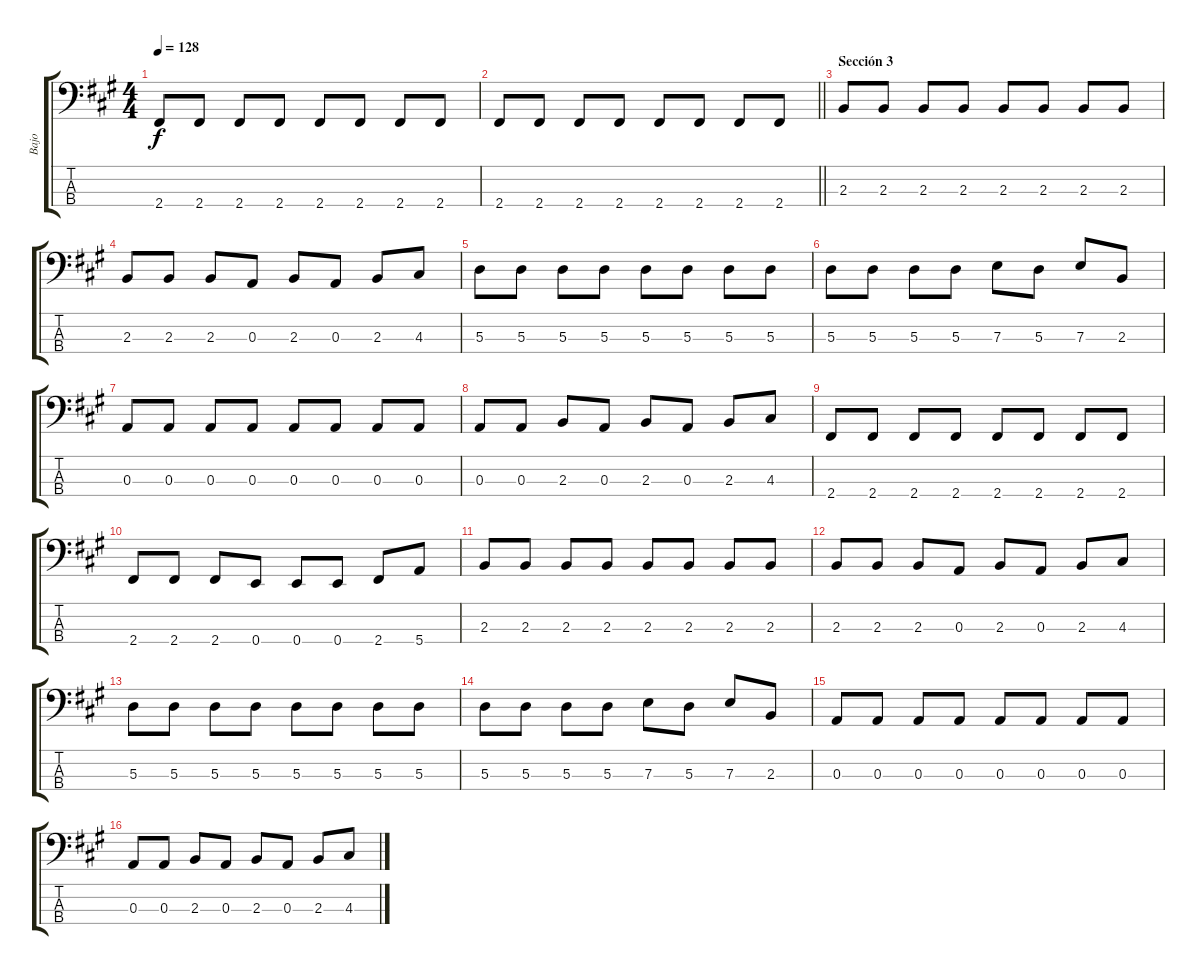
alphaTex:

\track ("Bajo" "Bajo") {instrument electricbassfinger}
\staff {score tabs}
\tuning (G2 D2 A1 E1) {hide}
\ts (4 4)
\tempo 128
\clef f4
\ks a
2.4.8{dy f} 2.4.8 2.4.8 2.4.8 2.4.8 2.4.8 2.4.8 2.4.8 |
\barLineRight lightlight
2.4.8 2.4.8 2.4.8 2.4.8 2.4.8 2.4.8 2.4.8 2.4.8 |
\section ("" "Sección 3")
2.3.8 2.3.8 2.3.8 2.3.8 2.3.8 2.3.8 2.3.8 2.3.8 |
2.3.8 2.3.8 2.3.8 0.3.8 2.3.8 0.3.8 2.3.8 4.3.8 |
5.3.8 5.3.8 5.3.8 5.3.8 5.3.8 5.3.8 5.3.8 5.3.8 |
5.3.8 5.3.8 5.3.8 5.3.8 7.3.8 5.3.8 7.3.8 2.3.8 |
0.3.8 0.3.8 0.3.8 0.3.8 0.3.8 0.3.8 0.3.8 0.3.8 |
0.3.8 0.3.8 2.3.8 0.3.8 2.3.8 0.3.8 2.3.8 4.3.8 |
2.4.8 2.4.8 2.4.8 2.4.8 2.4.8 2.4.8 2.4.8 2.4.8 |
2.4.8 2.4.8 2.4.8 0.4.8 0.4.8 0.4.8 2.4.8 5.4.8 |
2.3.8 2.3.8 2.3.8 2.3.8 2.3.8 2.3.8 2.3.8 2.3.8 |
2.3.8 2.3.8 2.3.8 0.3.8 2.3.8 0.3.8 2.3.8 4.3.8 |
5.3.8 5.3.8 5.3.8 5.3.8 5.3.8 5.3.8 5.3.8 5.3.8 |
5.3.8 5.3.8 5.3.8 5.3.8 7.3.8 5.3.8 7.3.8 2.3.8 |
0.3.8 0.3.8 0.3.8 0.3.8 0.3.8 0.3.8 0.3.8 0.3.8 |
0.3.8 0.3.8 2.3.8 0.3.8 2.3.8 0.3.8 2.3.8 4.3.8
